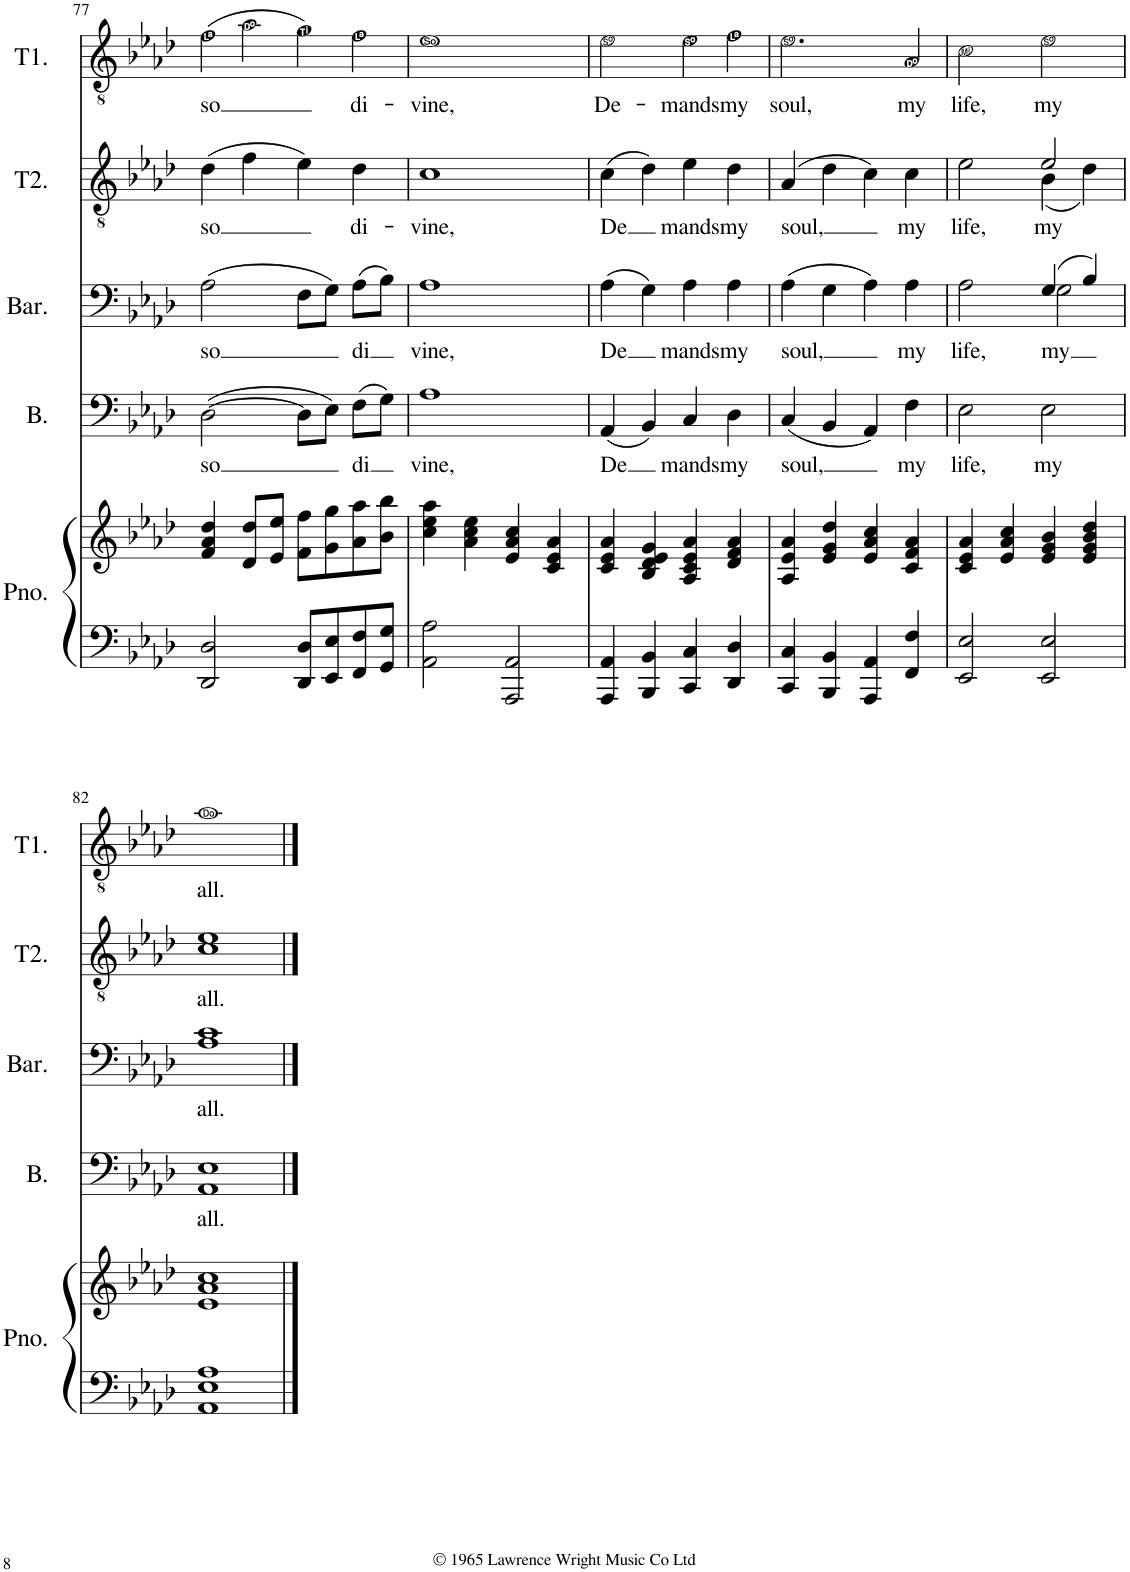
**kern	**kern	**kern	**text	**kern	**text	**kern	**text	**kern	**text
*part5	*part5	*part4	*part4	*part3	*part3	*part2	*part2	*part1	*part1
*staff6	*staff5	*staff4	*staff4	*staff3	*staff3	*staff2	*staff2	*staff1	*staff1
*I"Piano	*	*I"Bass	*	*I"Baritone	*	*I"Tenor	*	*I"Tenor	*
*I'Pno.	*	*I'B.	*	*I'Bar.	*	*I'T2.	*	*I'T1.	*
!!LO:PB:g=z
*clefF4	*clefG2	*clefF4	*	*clefF4	*	*clefGv2	*	*clefGv2	*
*	*	*Trd4c7	*	*	*	*Trd4c7	*	*Trd4c7	*
*k[b-e-a-d-]	*k[b-e-a-d-]	*k[b-e-a-d-]	*	*k[b-e-a-d-]	*	*k[b-e-a-d-]	*	*k[b-e-a-d-]	*
*M4/4	*M4/4	*M4/4	*	*M4/4	*	*M4/4	*	*M4/4	*
=77	=77	=77	=77	=77	=77	=77	=77	=77	=77
!	!	!	!LO:LY:b	!	!LO:LY:b	!	!LO:LY:b	!	!LO:LY:b
2DD-/ 2D-/	4f/ 4a-/ 4dd-/	([2D-\	so	(2A-\	so	(4d-\	so	(4f\	so
.	8d-/ 8dd-/L	.	.	.	.	4f\	.	4a-\	.
.	8e-/ 8ee-/J	.	.	.	.	.	.	.	.
8DD-/ 8D-/L	8f\ 8ff\L	8D-\L]	.	8F\L	.	4e-\)	.	4g\)	.
8EE-/ 8E-/	8g\ 8gg\	8E-\J)	.	8G\J)	.	.	.	.	.
!	!	!	!LO:LY:b	!	!LO:LY:b	!	!LO:LY:b	!	!LO:LY:b
8FF/ 8F/	8a-\ 8aa-\	(8F\L	di	(8A-\L	di	4d-\	di-	4f\	di-
8GG/ 8G/J	8b-\ 8bb-\J	8G\J)	.	8B-\J)	.	.	.	.	.
=78	=78	=78	=78	=78	=78	=78	=78	=78	=78
!	!	!	!LO:LY:b	!	!LO:LY:b	!	!LO:LY:b	!	!LO:LY:b
2AA-\ 2A-\	4cc\ 4ee-\ 4aa-\	1A-	vine,	1A-	vine,	1c	-vine,	1e-	-vine,
.	4a-\ 4cc\ 4ee-\	.	.	.	.	.	.	.	.
2AAA-/ 2AA-/	4e-/ 4a-/ 4cc/	.	.	.	.	.	.	.	.
.	4c/ 4e-/ 4a-/	.	.	.	.	.	.	.	.
=79	=79	=79	=79	=79	=79	=79	=79	=79	=79
!	!	!	!LO:LY:b	!	!LO:LY:b	!	!LO:LY:b	!	!LO:LY:b
4AAA-/ 4AA-/	4c/ 4e-/ 4a-/	(4AA-/	De	(4A-\	De	(4c\	De	2e-\	De-
4BBB-/ 4BB-/	4B-/ 4d-/ 4e-/ 4g/	4BB-/)	.	4G\)	.	4d-\)	.	.	.
!	!	!	!LO:LY:b	!	!LO:LY:b	!	!LO:LY:b	!	!LO:LY:b
4CC/ 4C/	4A-/ 4c/ 4e-/ 4a-/	4C/	mands	4A-\	mands	4e-\	mands	4e-\	-mands
!	!	!	!LO:LY:b	!	!LO:LY:b	!	!LO:LY:b	!	!LO:LY:b
4DD-/ 4D-/	4d-/ 4f/ 4a-/	4D-\	my	4A-\	my	4d-\	my	4f\	my
=80	=80	=80	=80	=80	=80	=80	=80	=80	=80
!	!	!	!LO:LY:b	!	!LO:LY:b	!	!LO:LY:b	!	!LO:LY:b
4CC/ 4C/	4A-/ 4e-/ 4a-/	(4C/	soul,	(4A-\	soul,	(4A-/	soul,	2.e-\	soul,
4BBB-/ 4BB-/	4e-/ 4g/ 4dd-/	4BB-/	.	4G\	.	4d-\	.	.	.
4AAA-/ 4AA-/	4e-/ 4a-/ 4cc/	4AA-/)	.	4A-\)	.	4c\)	.	.	.
!	!	!	!LO:LY:b	!	!LO:LY:b	!	!LO:LY:b	!	!LO:LY:b
4FF/ 4F/	4c/ 4f/ 4a-/	4F\	my	4A-\	my	4c\	my	4A-/	my
=81	=81	=81	=81	=81	=81	=81	=81	=81	=81
!	!	!	!LO:LY:b	!	!LO:LY:b	!	!LO:LY:b	!	!LO:LY:b
*	*	*	*	*^	*	*^	*	*	*
2EE-/ 2E-/	4c/ 4e-/ 4a-/	2E-\	life,	2A-\	2ryy	life,	2e-\	2ryy	life,	2c\	life,
.	4e-/ 4a-/ 4cc/	.	.	.	.	.	.	.	.	.	.
!	!	!	!LO:LY:b	!	!	!LO:LY:b	!	!	!LO:LY:b	!	!LO:LY:b
2EE-/ 2E-/	4e-/ 4g/ 4b-/	2E-\	my	(4G/	2G\	my	2e-/	(4B-\	my	2e-\	my
.	4e-/ 4g/ 4b-/ 4dd-/	.	.	4B-/)	.	.	.	4d-\)	.	.	.
*	*	*	*	*v	*v	*	*	*	*	*	*
!!LO:LB:g=z
=82	=82	=82	=82	=82	=82	=82	=82	=82	=82	=82
!	!	!	!LO:LY:b	!	!LO:LY:b	!	!	!LO:LY:b	!	!LO:LY:b
1AA- 1E- 1A-	1e- 1a- 1cc	1AA- 1E-	all.	1A- 1c	all.	1e-	1c	all.	1a-	all.
*	*	*	*	*	*	*v	*v	*	*	*
==	==	==	==	==	==	==	==	==	==
*-	*-	*-	*-	*-	*-	*-	*-	*-	*-
